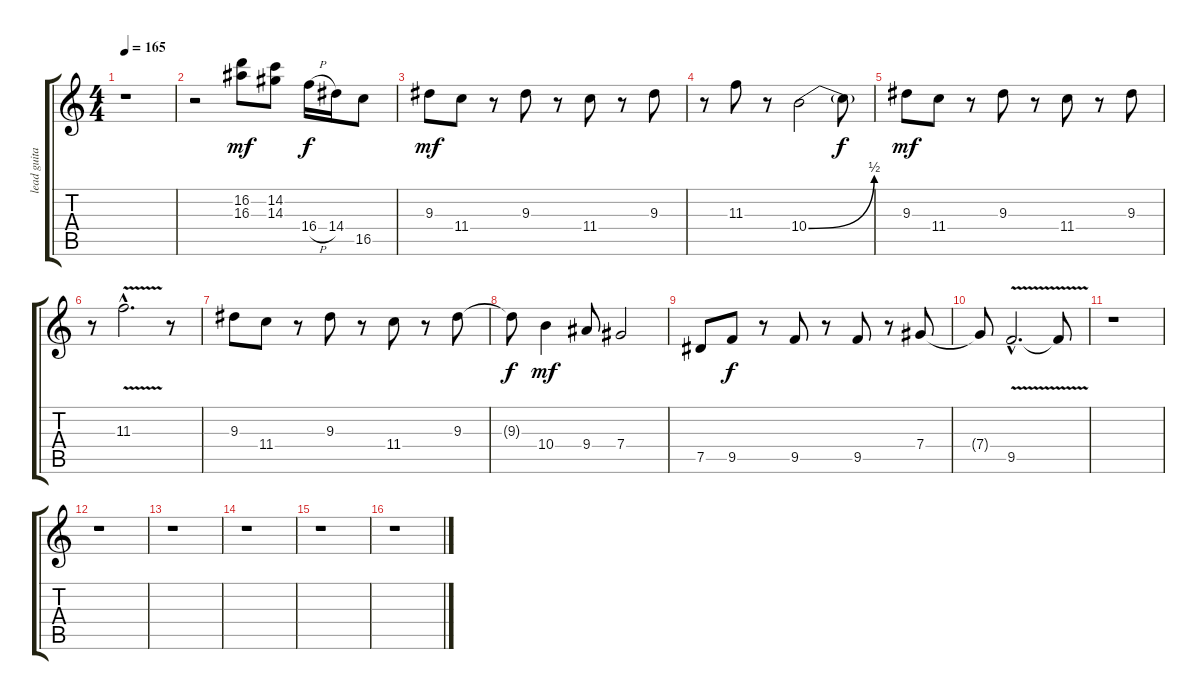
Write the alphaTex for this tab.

\track ("lead guitar " "lead guita") {instrument overdrivenguitar}
\staff {score tabs}
\tuning (Eb4 Bb3 Gb3 Db3 Ab2 Eb2) {hide}
\ts (4 4)
\tempo 165
\clef g2
\ks c
r.1{dy f} |
r.2 (16.2 16.3).8{dy mf} (14.2 14.3).8 16.4{h}.16{dy f} 14.4.16 16.5.8 |
9.3.8{dy mf} 11.4.8 r.8 9.3.8 r.8 11.4.8 r.8 9.3.8 |
r.8 11.3.8 r.8 10.4{be (bend 0 0 60 2)}.2 10.4{t}.8{dy f} |
9.3.8{dy mf} 11.4.8 r.8 9.3.8 r.8 11.4.8 r.8 9.3.8 |
r.8 11.3{v hac}.2{d} r.8 |
9.3.8 11.4.8 r.8 9.3.8 r.8 11.4.8 r.8 9.3.8 |
9.3{t}.8{dy f} 10.4.4{dy mf} 9.4.8 7.4.2 |
7.5.8 9.5.8{dy f} r.8 9.5.8 r.8 9.5.8 r.8 7.4.8 |
7.4{t}.8 9.5{v hac}.2{d} 9.5{t}.8 |
r.1 |
r.1 |
r.1 |
r.1 |
r.1 |
r.1
